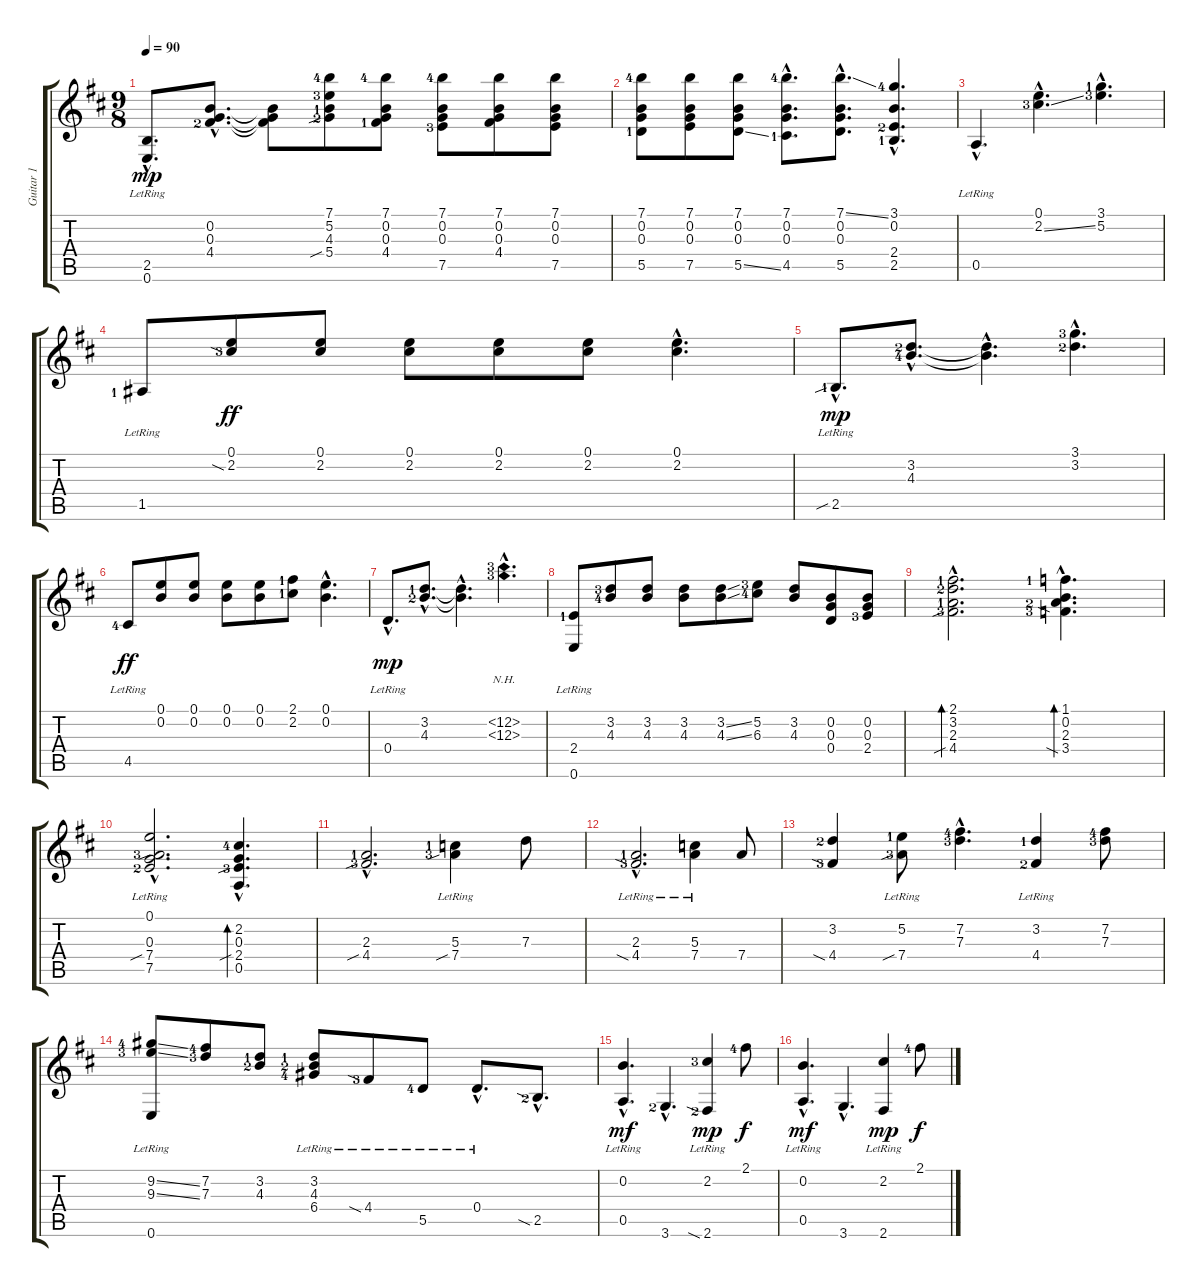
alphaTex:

\track ("Guitar 1" "Guitar 1") {instrument acousticguitarnylon}
\staff {score tabs}
\tuning (E4 B3 G3 D3 A2 E2) {hide}
\ts (9 8)
\tempo 90
\clef g2
\ks d
(2.5{hac lr} 0.6{hac lr}).8{d dy mp} (0.2{hac} 0.3{hac} 4.4{hac lf 3}).8{d} (0.2{t} 0.3{t} 4.4{t}).8 (7.1{lf 5} 5.2{lf 4} 4.3{lf 2} 5.4{sib lf 3}).8 (7.1{lf 5} 0.2 0.3 4.4{lf 2}).8 (7.1{lf 5} 0.2 0.3 7.5{lf 4}).8 (7.1 0.2 0.3 4.4).8 (7.1 0.2 0.3 7.5).8 |
(7.1{lf 5} 0.2 0.3 5.5{lf 2}).8 (7.1 0.2 0.3 7.5).8 (7.1 0.2 0.3 5.5{ss}).8 (7.1{hac lf 5} 0.2{hac} 0.3{hac} 4.5{hac lf 2}).8{d} (7.1{ss hac} 0.2{hac} 0.3{hac} 5.5{hac}).8{d} (3.1{hac lf 5} 0.2{hac} 2.4{hac lf 3} 2.5{hac lf 2}).4{d} |
0.5{hac lr}.4{d} (0.1{hac} 2.2{ss hac lf 4}).4{d} (3.1{hac lf 2} 5.2{hac lf 4}).4{d} |
1.5{lr lf 2}.8 (0.1 2.2{sia lf 4}).8{dy ff} (0.1 2.2).8 (0.1 2.2).8 (0.1 2.2).8 (0.1 2.2).8 (0.1{hac} 2.2{hac}).4{d} |
2.5{sib hac lr lf 2}.8{d dy mp} (3.2{hac lf 3} 4.3{hac lf 5}).8{d} (3.2{hac t} 4.3{hac t}).4{d} (3.1{hac lf 4} 3.2{hac lf 3}).4{d} |
4.5{lr lf 5}.8{dy ff} (0.1 0.2).8 (0.1 0.2).8 (0.1 0.2).8 (0.1 0.2).8 (2.1{lf 2} 2.2{lf 2}).8 (0.1{hac} 0.2{hac}).4{d} |
0.4{hac lr}.8{d dy mp} (3.2{hac lf 2} 4.3{hac lf 3}).8{d} (3.2{hac t} 4.3{hac t}).4{d} (12.2{nh hac lf 4} 12.3{nh hac lf 4}).4{d} |
(2.4{lr lf 2} 0.6{lr}).8 (3.2{lf 4} 4.3{lf 5}).8 (3.2 4.3).8 (3.2 4.3).8 (3.2{ss} 4.3{ss}).8 (5.2{lf 4} 6.3{lf 5}).8 (3.2 4.3).8 (0.2 0.3 0.4).8 (0.2 0.3 2.4{lf 4}).8 |
(2.1{hac lf 2} 3.2{hac lf 3} 2.3{hac lf 2} 4.4{sib hac lf 4}).2{d bd 120 volume 5} (1.1{hac lf 2} 0.2{hac} 2.3{hac lf 3} 3.4{sia hac lf 4}).4{d bd 120} |
(0.1{hac lr} 0.3{hac} 7.4{sib hac lf 4} 7.5{hac lf 3}).2{d} (2.2{hac lf 5} 0.3{hac} 2.4{sib hac lf 4} 0.5{hac}).4{d bd 120} |
(2.3{hac lf 2} 4.4{sib hac lf 4}).2{d volume 16} (5.3{lf 2} 7.4{sib lr lf 4}).4 7.3.8 |
(2.3{hac lf 2} 4.4{sia hac lr lf 4}).2{d} (5.3{lr} 7.4).4 7.4.8 |
(3.2{lf 3} 4.4{sia lf 4}).4 (5.2{lf 2} 7.4{sib lr lf 4}).8 (7.2{hac lf 5} 7.3{hac lf 4}).4{d} (3.2{lf 2} 4.4{lr lf 3}).4 (7.2{lf 5} 7.3{lf 4}).8 |
(9.2{ss lf 5} 9.3{ss lf 4} 0.6{lr}).8 (7.2{lf 5} 7.3{lf 4}).8 (3.2{lf 2} 4.3{lf 3}).8 (3.2{lr lf 2} 4.3{lr lf 3} 6.4{lf 5}).8 4.4{sia lr lf 4}.8 5.5{lr lf 5}.8 0.4{hac lr}.8{d} 2.5{sia hac lf 3}.8{d} |
(0.2{hac lr} 0.5{hac lr}).4{d dy mf} 3.6{hac lf 3}.4{d} (2.2{lf 4} 2.6{sia lr lf 3}).4{dy mp} 2.1{lf 5}.8{dy f} |
(0.2{hac lr} 0.5{hac lr}).4{d dy mf} 3.6{hac}.4{d} (2.2 2.6{lr}).4{dy mp} 2.1{lf 5}.8{dy f}
